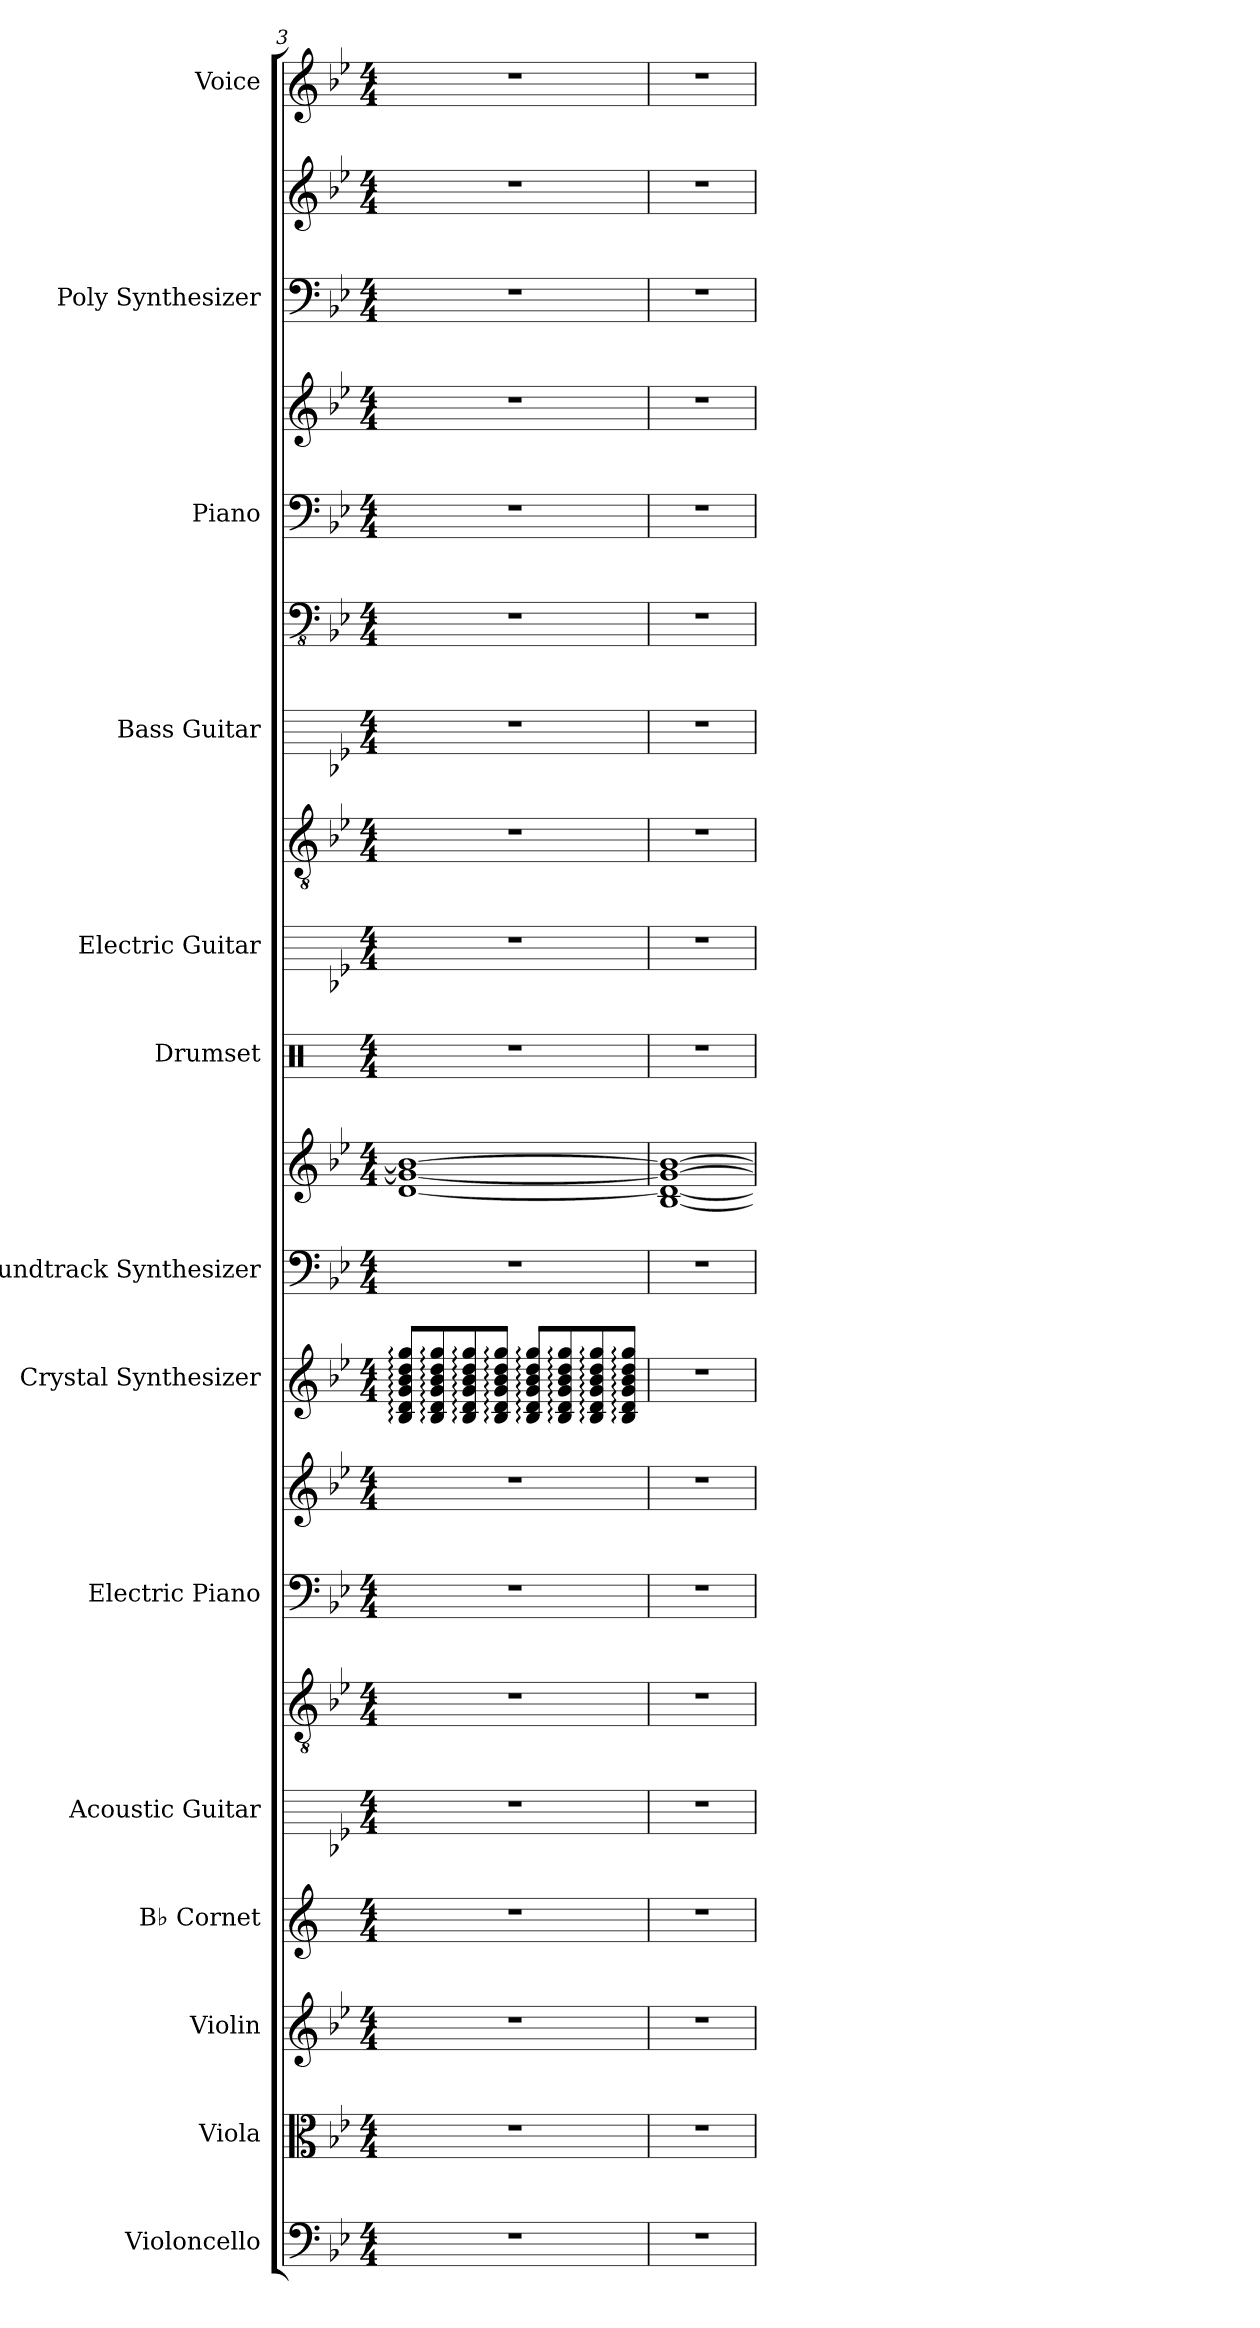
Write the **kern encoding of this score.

**kern	**kern	**kern	**kern	**kern	**kern	**kern	**kern	**kern	**kern	**kern	**kern	**kern	**kern	**kern	**kern	**kern	**kern	**kern	**kern	**kern
*part14	*part13	*part12	*part11	*part10	*part10	*part9	*part9	*part8	*part7	*part7	*part6	*part5	*part5	*part4	*part4	*part3	*part3	*part2	*part2	*part1
*staff21	*staff20	*staff19	*staff18	*staff17	*staff16	*staff15	*staff14	*staff13	*staff12	*staff11	*staff10	*staff9	*staff8	*staff7	*staff6	*staff5	*staff4	*staff3	*staff2	*staff1
*I"Violoncello	*I"Viola	*I"Violin	*I"B♭ Cornet	*I"Acoustic Guitar	*	*I"Electric Piano	*	*I"Crystal Synthesizer	*I"Soundtrack Synthesizer	*	*I"Drumset	*I"Electric Guitar	*	*I"Bass Guitar	*	*I"Piano	*	*I"Poly Synthesizer	*	*I"Voice
*I'Vc.	*I'Vla.	*I'Vln.	*I'B♭ Cnt.	*I'Guit.	*	*I'El. Pno.	*	*I'Synth.	*I'Synth.	*	*I'Drs.	*I'El. Guit.	*	*I'B. Guit.	*	*I'Pno.	*	*I'Synth.	*	*I'Vo.
*clefF4	*clefC3	*clefG2	*clefG2	*	*clefGv2	*clefF4	*clefG2	*clefG2	*clefF4	*clefG2	*clefX	*	*clefGv2	*	*clefFv4	*clefF4	*clefG2	*clefF4	*clefG2	*clefG2
*	*	*	*ITrd1c2	*	*	*	*	*	*	*	*	*	*	*	*	*	*	*	*	*
*k[b-e-]	*k[b-e-]	*k[b-e-]	*k[b-e-]	*k[b-e-]	*k[b-e-]	*k[b-e-]	*k[b-e-]	*k[b-e-]	*k[b-e-]	*k[b-e-]	*k[]	*k[b-e-]	*k[b-e-]	*k[b-e-]	*k[b-e-]	*k[b-e-]	*k[b-e-]	*k[b-e-]	*k[b-e-]	*k[b-e-]
*M4/4	*M4/4	*M4/4	*M4/4	*M4/4	*M4/4	*M4/4	*M4/4	*M4/4	*M4/4	*M4/4	*M4/4	*M4/4	*M4/4	*M4/4	*M4/4	*M4/4	*M4/4	*M4/4	*M4/4	*M4/4
=3	=3	=3	=3	=3	=3	=3	=3	=3	=3	=3	=3	=3	=3	=3	=3	=3	=3	=3	=3	=3
1r	1r	1r	1r	1r	1r	1r	1r	8B-/: 8d/: 8g/: 8b-/: 8dd/: 8gg/:L	1r	[1d 1g_ 1b-_	1r	1r	1r	1r	1r	1r	1r	1r	1r	1r
.	.	.	.	.	.	.	.	8B-/: 8d/: 8g/: 8b-/: 8dd/: 8gg/:	.	.	.	.	.	.	.	.	.	.	.	.
.	.	.	.	.	.	.	.	8B-/: 8d/: 8g/: 8b-/: 8dd/: 8gg/:	.	.	.	.	.	.	.	.	.	.	.	.
.	.	.	.	.	.	.	.	8B-/: 8d/: 8g/: 8b-/: 8dd/: 8gg/:J	.	.	.	.	.	.	.	.	.	.	.	.
.	.	.	.	.	.	.	.	8B-/: 8d/: 8g/: 8b-/: 8dd/: 8gg/:L	.	.	.	.	.	.	.	.	.	.	.	.
.	.	.	.	.	.	.	.	8B-/: 8d/: 8g/: 8b-/: 8dd/: 8gg/:	.	.	.	.	.	.	.	.	.	.	.	.
.	.	.	.	.	.	.	.	8B-/: 8d/: 8g/: 8b-/: 8dd/: 8gg/:	.	.	.	.	.	.	.	.	.	.	.	.
.	.	.	.	.	.	.	.	8B-/: 8d/: 8g/: 8b-/: 8dd/: 8gg/:J	.	.	.	.	.	.	.	.	.	.	.	.
=4	=4	=4	=4	=4	=4	=4	=4	=4	=4	=4	=4	=4	=4	=4	=4	=4	=4	=4	=4	=4
1r	1r	1r	1r	1r	1r	1r	1r	1r	1r	[1B- 1d_ 1g_ 1b-_	1r	1r	1r	1r	1r	1r	1r	1r	1r	1r
=	=	=	=	=	=	=	=	=	=	=	=	=	=	=	=	=	=	=	=	=
*-	*-	*-	*-	*-	*-	*-	*-	*-	*-	*-	*-	*-	*-	*-	*-	*-	*-	*-	*-	*-
